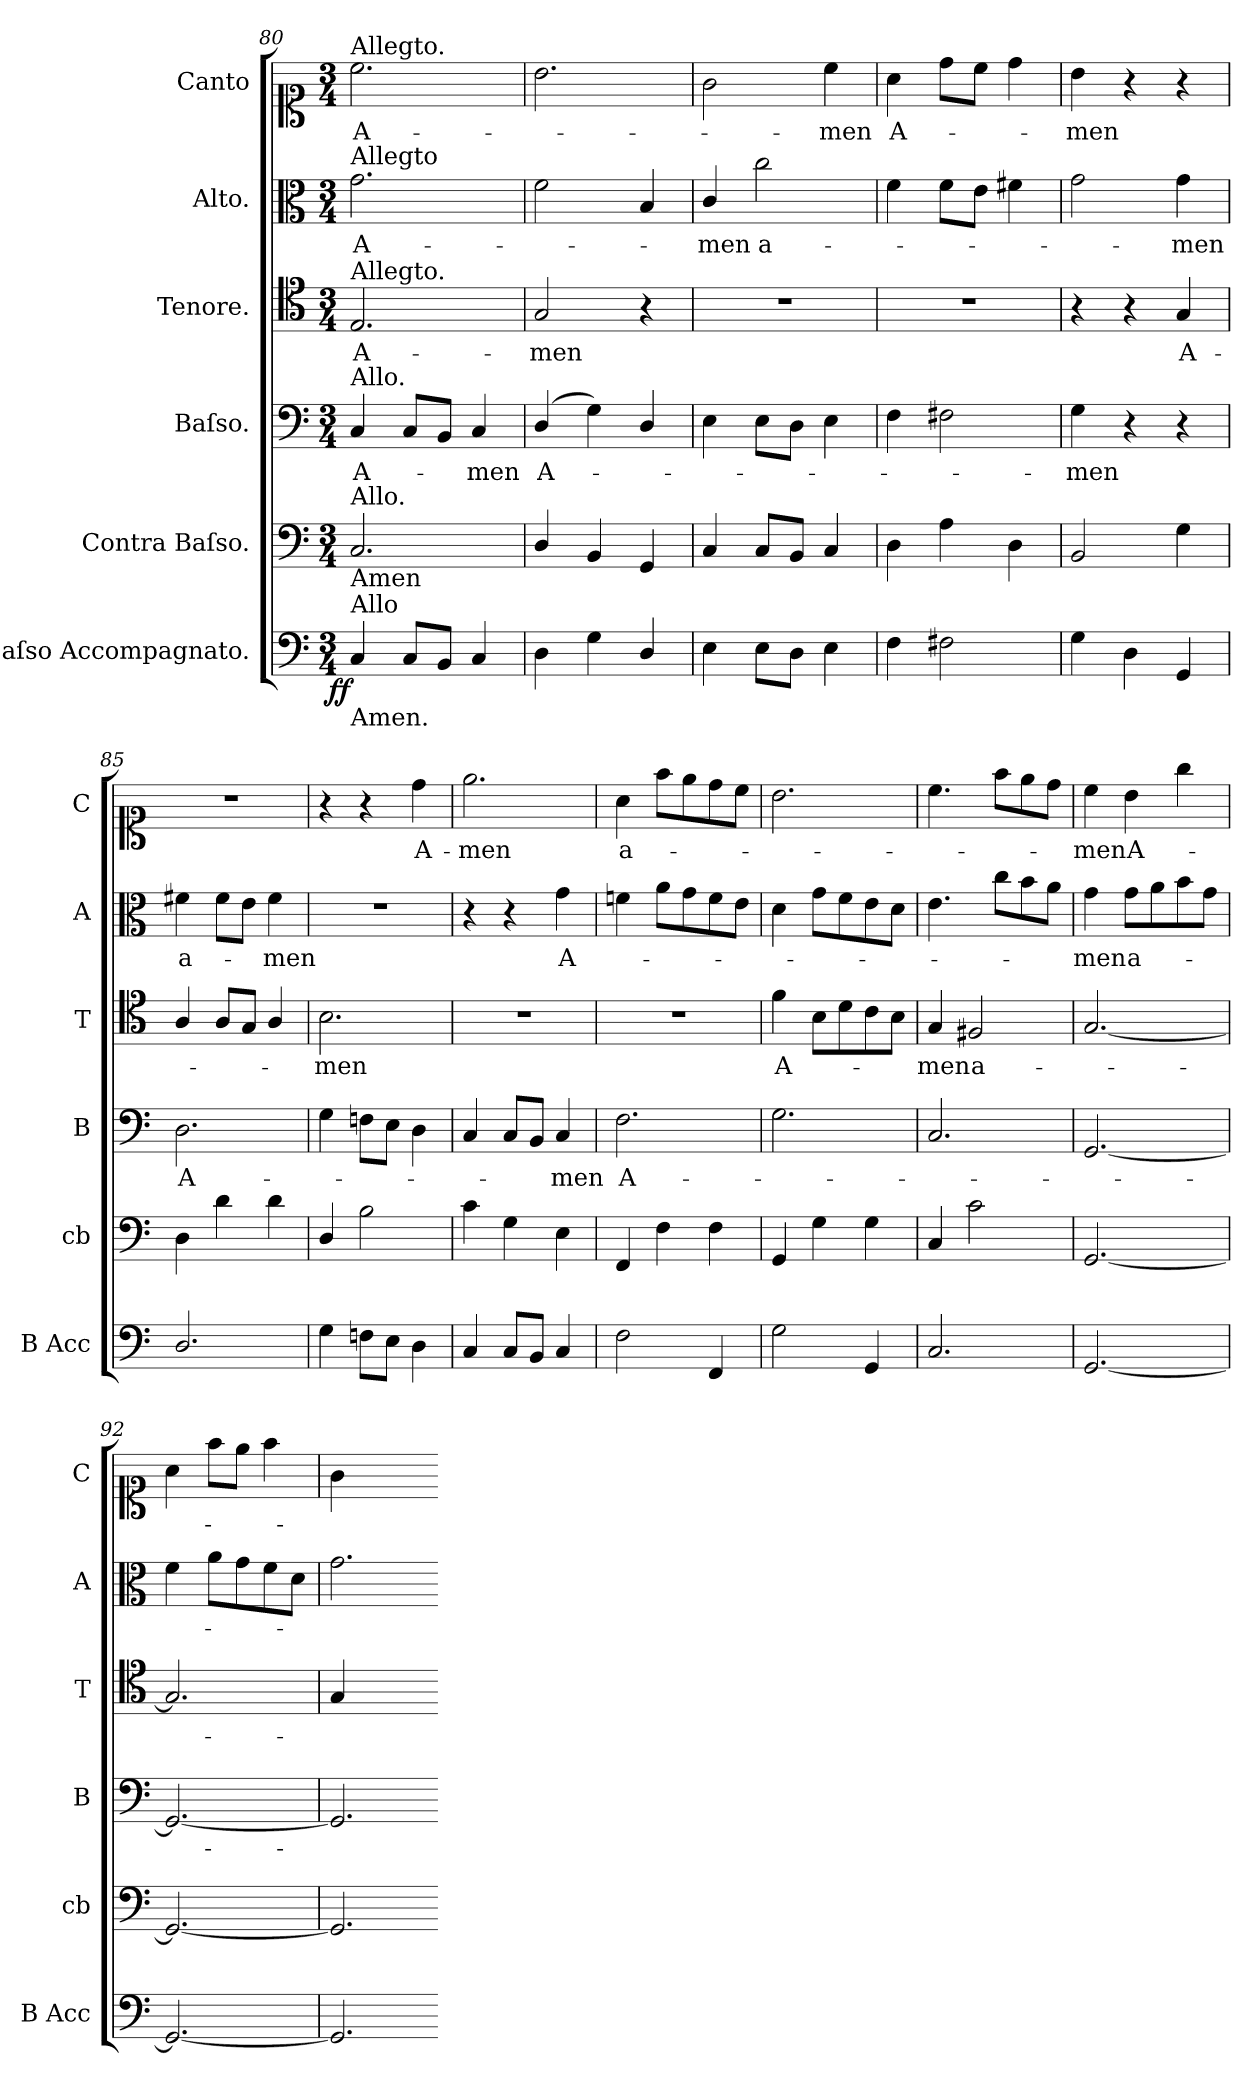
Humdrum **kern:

**kern	**dynam	**kern	**kern	**text	**kern	**text	**kern	**text	**kern	**text
*part6	*part6	*part5	*part4	*part4	*part3	*part3	*part2	*part2	*part1	*part1
*staff6	*staff6	*staff5	*staff4	*staff4	*staff3	*staff3	*staff2	*staff2	*staff1	*staff1
*I"Baſso Accompagnato.	*	*I"Contra Baſso.	*I"Baſso.	*	*I"Tenore.	*	*I"Alto.	*	*I"Canto	*
*I'B Acc	*	*I'cb	*I'B	*	*I'T	*	*I'A	*	*I'C	*
*clefF4	*	*clefF4	*clefF4	*	*clefC4	*	*clefC3	*	*clefC1	*
*k[]	*	*k[]	*k[]	*	*k[]	*	*k[]	*	*k[]	*
*M3/4	*	*M3/4	*M3/4	*	*M3/4	*	*M3/4	*	*M3/4	*
=80	=80	=80	=80	=80	=80	=80	=80	=80	=80	=80
!	!	!	!	!	!	!	!	!	!LO:TX:a:t=Allegto.	!
!	!	!	!	!	!	!	!LO:TX:a:t=Allegto	!	!	!
!	!	!	!	!	!LO:TX:a:t=Allegto.	!	!	!	!	!
!	!	!	!LO:TX:a:t=Allo.	!	!	!	!	!	!	!
!	!	!LO:TX:a:t=Allo.	!	!	!	!	!	!	!	!
!	!	!LO:TX:b:t=Amen	!	!	!	!	!	!	!	!
!LO:TX:b:t=Amen.	!	!	!	!	!	!	!	!	!	!
!LO:TX:a:t=Allo	!	!	!	!	!	!	!	!	!	!
!	!LO:DY:b:rj	!	!	!	!	!	!	!	!	!
4C/	ff	2.C/	4C/	A-	2.E/	A-	2.g\	A-	2.cc\	A-
8C/L	.	.	8C/L	.	.	.	.	.	.	.
8BB/J	.	.	8BB/J	.	.	.	.	.	.	.
4C/	.	.	4C/	-men	.	.	.	.	.	.
=81	=81	=81	=81	=81	=81	=81	=81	=81	=81	=81
4D\	.	4D/	(4D/	A-	2G/	-men	2f\	.	2.b\	.
4G\	.	4BB/	4G\)	.	.	.	.	.	.	.
4D/	.	4GG/	4D/	.	4r	.	4B/	.	.	.
=82	=82	=82	=82	=82	=82	=82	=82	=82	=82	=82
4E\	.	4C/	4E\	.	2.r	.	4c/	-men	2g\	.
8E\L	.	8C/L	8E\L	.	.	.	2cc\	a-	.	.
8D\J	.	8BB/J	8D\J	.	.	.	.	.	.	.
4E\	.	4C/	4E\	.	.	.	.	.	4cc\	-men
=83	=83	=83	=83	=83	=83	=83	=83	=83	=83	=83
4F\	.	4D\	4F\	.	2.r	.	4f\	.	4a\	A-
2F#X\	.	4A\	2F#X\	.	.	.	8f\L	.	8dd\L	.
.	.	.	.	.	.	.	8e\J	.	8cc\J	.
.	.	4D\	.	.	.	.	4f#X\	.	4dd\	.
=84	=84	=84	=84	=84	=84	=84	=84	=84	=84	=84
4G\	.	2BB/	4G\	-men	4r	.	2g\	.	4b\	-men
4D\	.	.	4r	.	4r	.	.	.	4r	.
4GG/	.	4G\	4r	.	4G/	A-	4g\	-men	4r	.
=85	=85	=85	=85	=85	=85	=85	=85	=85	=85	=85
2.D/	.	4D\	2.D\	A-	4A/	.	4f#X\	a-	2.r	.
.	.	4d\	.	.	8A/L	.	8f#\L	.	.	.
.	.	.	.	.	8G/J	.	8e\J	.	.	.
.	.	4d\	.	.	4A/	.	4f#\	-men	.	.
=86	=86	=86	=86	=86	=86	=86	=86	=86	=86	=86
4G\	.	4D/	4G\	.	2.B\	-men	2.r	.	4r	.
8Fn\L	.	2B\	8Fn\L	.	.	.	.	.	4r	.
8E\J	.	.	8E\J	.	.	.	.	.	.	.
4D\	.	.	4D\	.	.	.	.	.	4dd\	A-
=87	=87	=87	=87	=87	=87	=87	=87	=87	=87	=87
4C/	.	4c\	4C/	.	2.r	.	4r	.	2.ee\	men
8C/L	.	4G\	8C/L	.	.	.	4r	.	.	.
8BB/J	.	.	8BB/J	.	.	.	.	.	.	.
4C/	.	4E\	4C/	-men	.	.	4g\	A-	.	.
=88	=88	=88	=88	=88	=88	=88	=88	=88	=88	=88
2F\	.	4FF/	2.F\	A-	2.r	.	4fn\	.	4a\	a-
.	.	4F\	.	.	.	.	8a\L	.	8ff\L	.
.	.	.	.	.	.	.	8g\	.	8ee\	.
4FF/	.	4F\	.	.	.	.	8f\	.	8dd\	.
.	.	.	.	.	.	.	8e\J	.	8cc\J	.
=89	=89	=89	=89	=89	=89	=89	=89	=89	=89	=89
2G\	.	4GG/	2.G\	.	4f\	A-	4d\	.	2.b\	.
.	.	4G\	.	.	8B\L	.	8g\L	.	.	.
.	.	.	.	.	8d\	.	8f\	.	.	.
4GG/	.	4G\	.	.	8c\	.	8e\	.	.	.
.	.	.	.	.	8B\J	.	8d\J	.	.	.
=90	=90	=90	=90	=90	=90	=90	=90	=90	=90	=90
2.C/	.	4C/	2.C/	.	4G/	-men	4.e\	.	4.cc\	.
.	.	2c\	.	.	2F#X/	a-	.	.	.	.
.	.	.	.	.	.	.	8cc\L	.	8ff\L	.
.	.	.	.	.	.	.	8b\	.	8ee\	.
.	.	.	.	.	.	.	8a\J	.	8dd\J	.
=91	=91	=91	=91	=91	=91	=91	=91	=91	=91	=91
[2.GG/	.	[2.GG/	[2.GG/	.	[2.G/	.	4g\	men	4cc\	-men
.	.	.	.	.	.	.	8g\L	a-	4b\	A-
.	.	.	.	.	.	.	8a\	.	.	.
.	.	.	.	.	.	.	8b\	.	4gg\	.
.	.	.	.	.	.	.	8g\J	.	.	.
=92	=92	=92	=92	=92	=92	=92	=92	=92	=92	=92
2.GG/_	.	2.GG/_	2.GG/_	.	2.G/]	.	4f\	.	4a\	.
.	.	.	.	.	.	.	8a\L	.	8ff\L	.
.	.	.	.	.	.	.	8g\	.	8ee\J	.
.	.	.	.	.	.	.	8f\	.	4ff\	.
.	.	.	.	.	.	.	8d\J	.	.	.
=93	=93	=93	=93	=93	=93	=93	=93	=93	=93	=93
2.GG/]	.	2.GG/]	2.GG/]	.	4G/	.	2.g\	.	4g\	.
.	.	.	.	.	2ryy	.	.	.	2ryy	.
=-	=-	=-	=-	=-	=-	=-	=-	=-	=-	=-
*-	*-	*-	*-	*-	*-	*-	*-	*-	*-	*-
